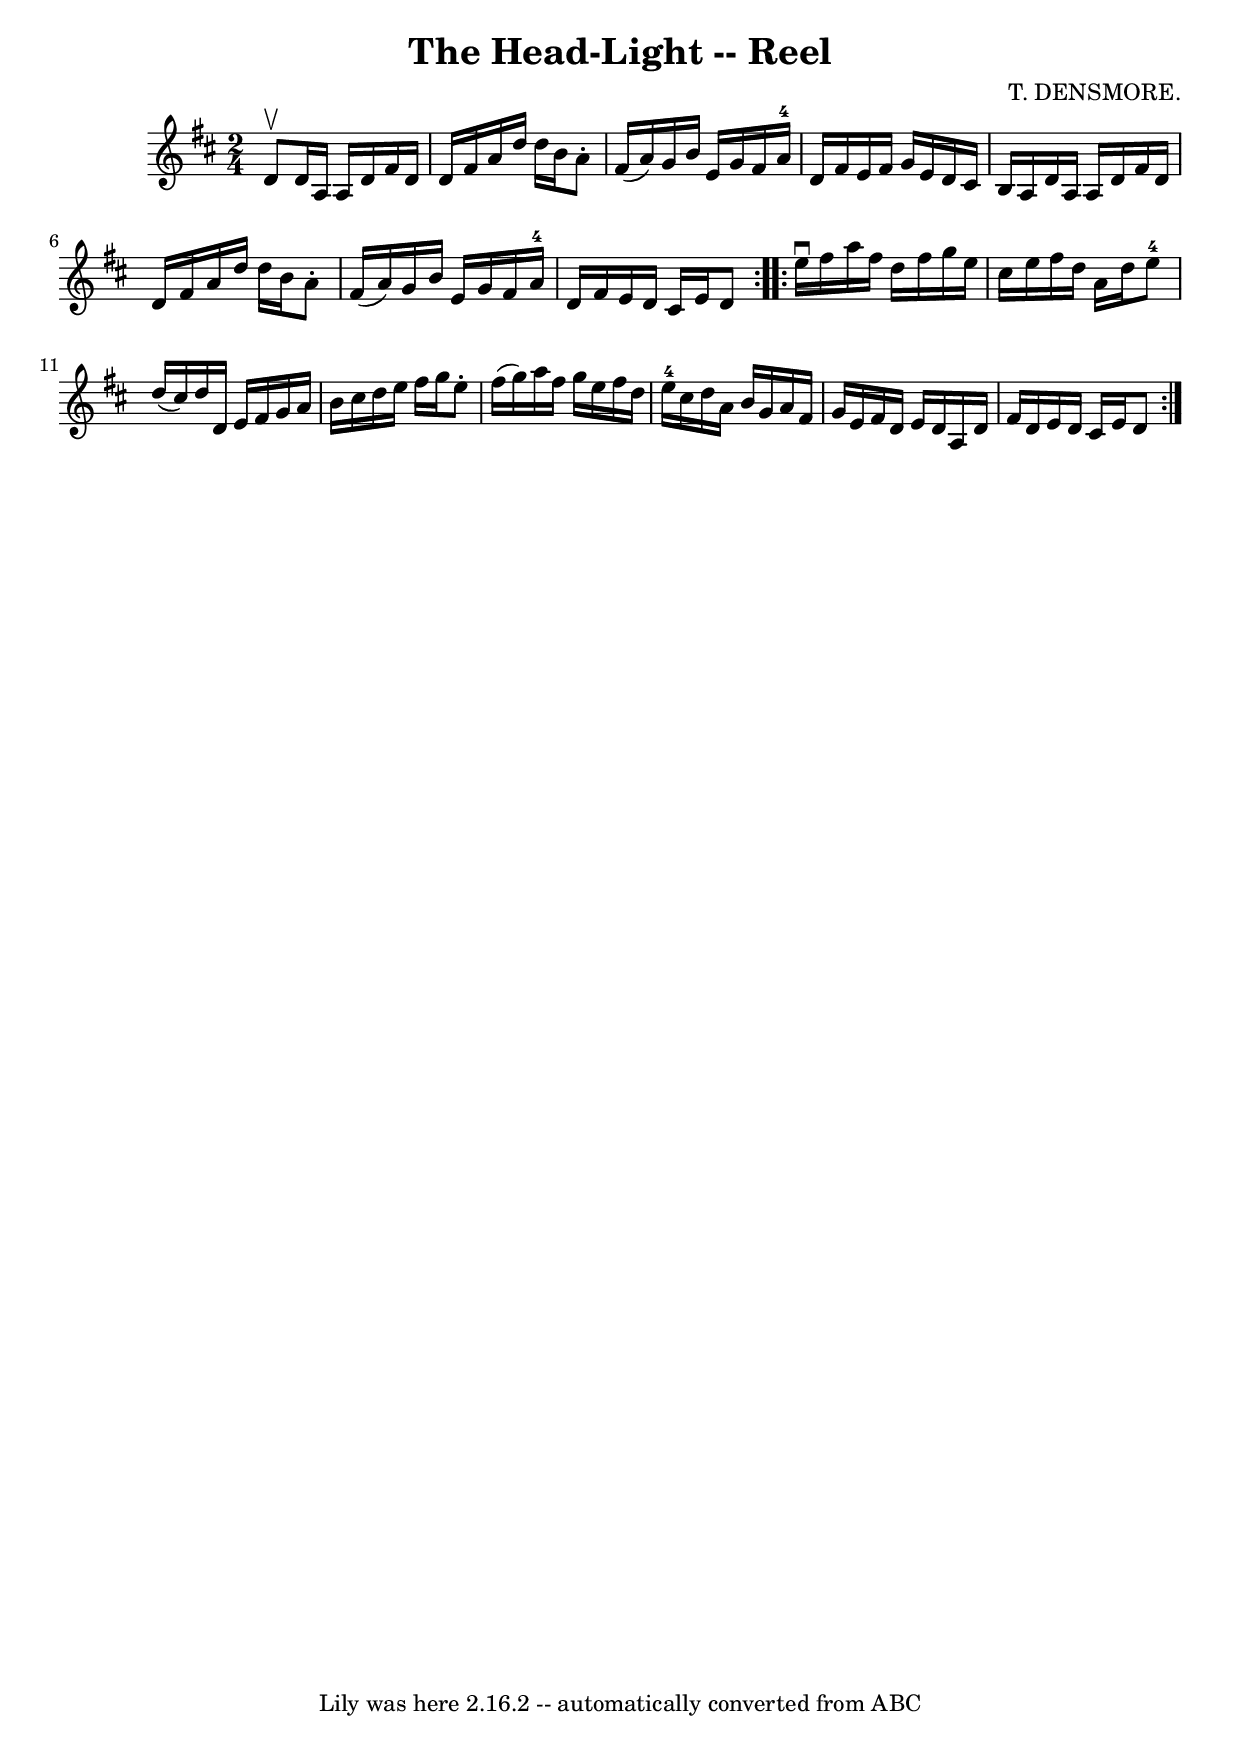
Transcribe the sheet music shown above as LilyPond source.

\version "2.16.2"
\include "Mammoth.ily"
\header {
  %% book = "Ryan's Mammoth Collection"
 composer = "T. DENSMORE."
 crossRefNumber = "1"
 footnotes = "\\\\393"
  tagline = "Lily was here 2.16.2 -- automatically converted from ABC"
  title = "The Head-Light -- Reel"

}
voicedefault =  {



  \repeat volta 2 {

    \time 2/4 
    \key d \major d'8^\upbow  |
 d'16 a16 a16 d'16 fis'16 d'16 d'16 fis'16     |
 a'16 d''16 d''16 b'16 a'8-. fis'16 (a'16)    |
 g'16 b'16 e'16 g'16 fis'16 a'16-4 d'16 fis'16     |
 e'16 fis'16 g'16 e'16 d'16 cis'16 b16 a16     |
 d'16 a16 a16 d'16 fis'16 d'16 d'16 fis'16     |
 a'16 d''16 d''16 b'16 a'8-. fis'16 (a'16)    |
 g'16 b'16 e'16 g'16 fis'16 a'16-4 d'16 fis'16     |
 e'16 d'16 cis'16    
 e'16 d'8    
  }     
  \repeat volta 2 { e''16^\downbow fis''16   |
 a''16 fis''16 d''16 fis''16 g''16 e''16 cis''16 e''16      |
 fis''16 d''16 a'16 d''16 e''8-4 d''16 (cis''16 )   |
 d''16 d'16 e'16 fis'16 g'16 a'16 b'16 cis''16     |
 d''16 e''16 fis''16 g''16 e''8-. fis''16 ( g''16)    |
 a''16 fis''16 g''16 e''16 fis''16 d''16 e''16-4 cis''16     |
 d''16 a'16 b'16 g'16 a'16 fis'16 g'16 e'16     |
 fis'16 d'16 e'16 d'16 a16 d'16 fis'16 d'16     |
 e'16 d'16 cis'16 e'16    
 d'8    
  }   

}

\score{
  <<

    \context Staff="default"
    {
      \voicedefault 
      
    }

  >>
  \layout {
    
  }
  \midi {
  }

}
